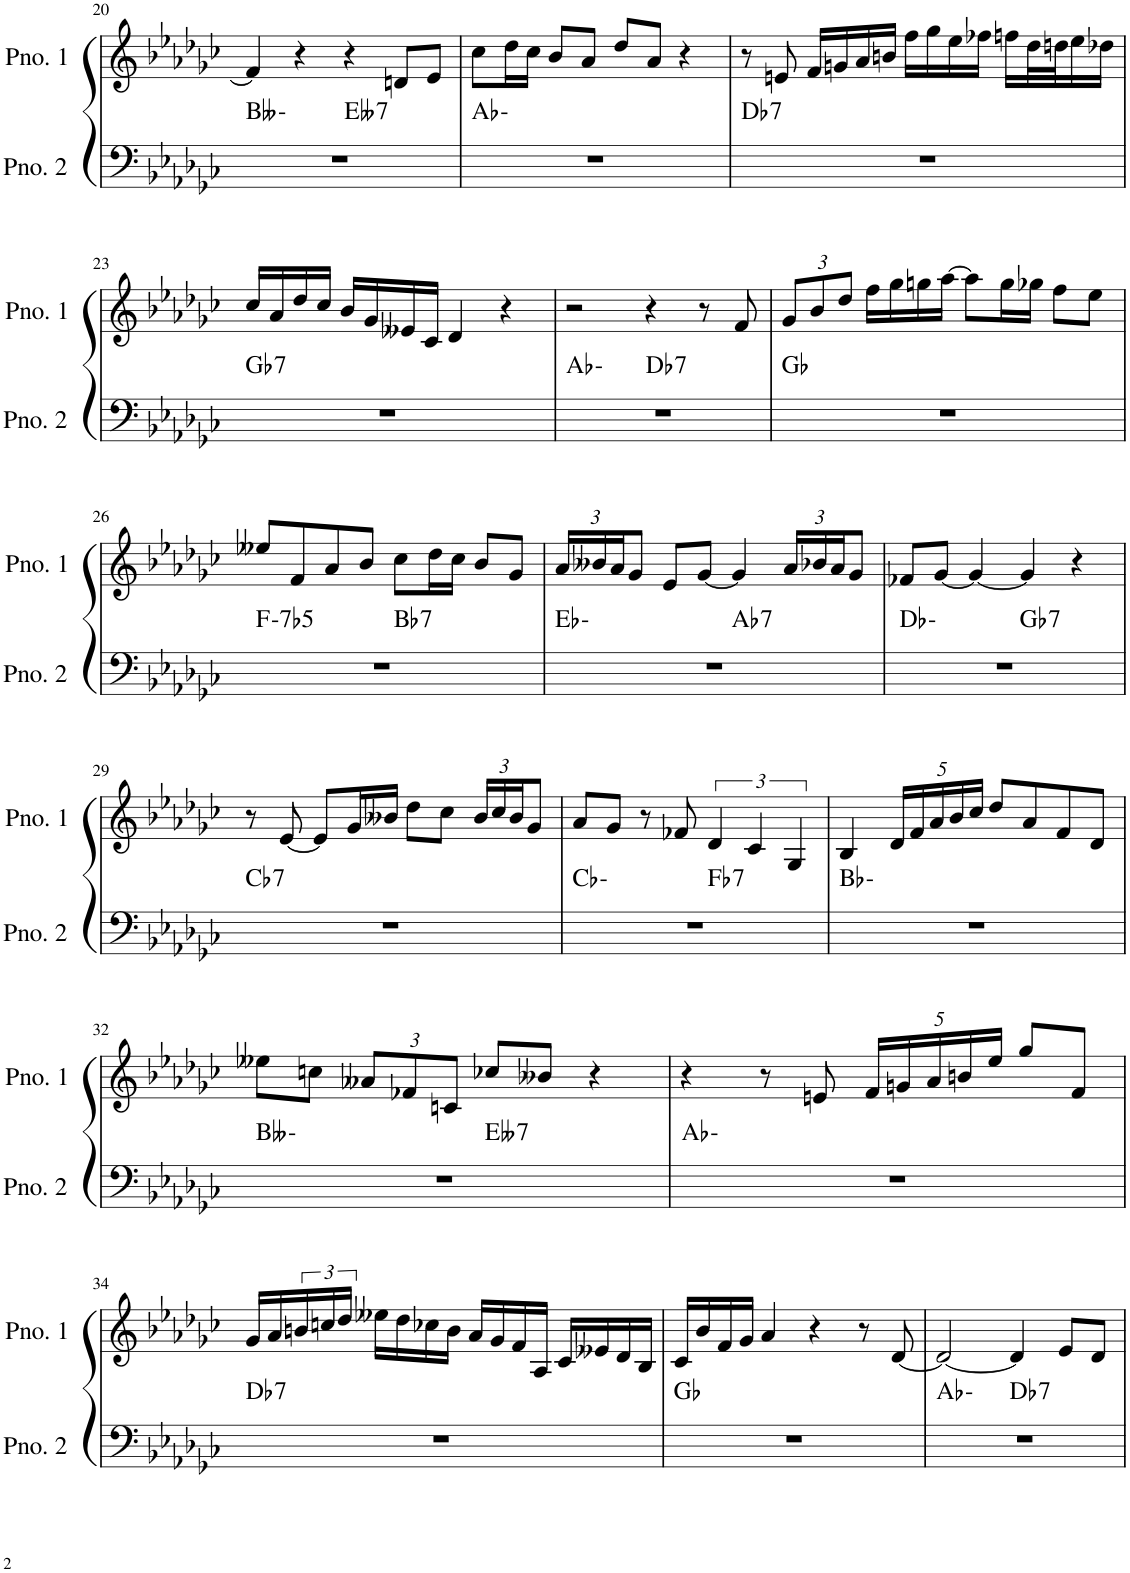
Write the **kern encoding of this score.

**kern	**harte	**kern
*part2	*part2	*part1
*staff2	*	*staff1
*I"ピアノ 2	*	*I"ピアノ 1
!!LO:PB:g=z
*clefF4	*	*clefG2
*k[b-e-a-d-g-c-]	*	*k[b-e-a-d-g-c-]
*M4/4	*	*M4/4
=20	=20	=20
*^	*	*
1r	2ryy	Bbb:min	4f-/]
.	.	.	4r
!	!	!LO:H:kt=7	!
.	2ryy	Ebb:7	4r
.	.	.	8dn/L
.	.	.	8e-/J
*v	*v	*	*
=21	=21	=21
1r	Ab:min	8cc-\L
.	.	16dd-\L
.	.	16cc-\JJ
.	.	8b-/L
.	.	8a-/J
.	.	8dd-/L
.	.	8a-/J
.	.	4r
=22	=22	=22
!	!LO:H:kt=7	!
1r	Db:7	8r
.	.	8en/
.	.	16f/LL
.	.	16gn/
.	.	16a-/
.	.	16bn/JJ
.	.	16ff\LL
.	.	16gg-\
.	.	16ee-\
.	.	16ff-X\JJ
.	.	16ffn\LL
.	.	32dd-\L
.	.	32ddn\J
.	.	16ee-\
.	.	16dd-X\JJ
!!LO:LB:g=z
=23	=23	=23
!	!LO:H:kt=7	!
1r	Gb:7	16cc-/LL
.	.	16a-/
.	.	16dd-/
.	.	16cc-/JJ
.	.	16b-/LL
.	.	16g-/
.	.	16e--X/
.	.	16c-/JJ
.	.	4d-/
.	.	4r
=24	=24	=24
*^	*	*
1r	2ryy	Ab:min	2r
!	!	!LO:H:kt=7	!
.	2ryy	Db:7	4r
.	.	.	8r
.	.	.	8f/
*v	*v	*	*
=25	=25	=25
*	*	*Xbrackettup
1r	Gb:maj	12g-/L
.	.	12b-/
.	.	12dd-/J
.	.	16ff\LL
.	.	16gg-\
.	.	16ggn\
.	.	[16aa-\JJ
.	.	8aa-\L]
.	.	16gg\L
.	.	16gg-X\JJ
.	.	8ff\L
.	.	8ee-\J
!!LO:LB:g=z
=26	=26	=26
!	!LO:H:kt=-7b5	!
*^	*	*
1r	2ryy	F:hdim7	8ee--X/L
.	.	.	8f/
.	.	.	8a-/
.	.	.	8b-/J
!	!	!LO:H:kt=7	!
.	2ryy	Bb:7	8cc-\L
.	.	.	16dd-\L
.	.	.	16cc-\JJ
.	.	.	8b-/L
.	.	.	8g-/J
=27	=27	=27	=27
1r	2ryy	Eb:min	24a-/LL
.	.	.	24b--X/
.	.	.	24a-/J
.	.	.	8g-/J
.	.	.	8e-/L
.	.	.	[8g-/J
!	!	!LO:H:kt=7	!
.	2ryy	Ab:7	4g-/]
.	.	.	24a-/LL
.	.	.	24b-X/
.	.	.	24a-/J
.	.	.	8g-/J
=28	=28	=28	=28
1r	2ryy	Db:min	8f-X/L
.	.	.	[8g-/J
.	.	.	4g-/_
!	!	!LO:H:kt=7	!
.	2ryy	Gb:7	4g-/]
.	.	.	4r
!!LO:LB:g=z
=29	=29	=29	=29
!	!	!LO:H:kt=7	!
*v	*v	*	*
1r	Cb:7	8r
.	.	[8e-/
.	.	8e-/L]
.	.	16g-/L
.	.	16b--X/JJ
.	.	8dd-\L
.	.	8cc-\J
.	.	24b--/LL
.	.	24cc-/
.	.	24b--/J
.	.	8g-/J
=30	=30	=30
*^	*	*
1r	2ryy	Cb:min	8a-/L
.	.	.	8g-/J
.	.	.	8r
.	.	.	8f-X/
*	*	*	*brackettup
!	!	!LO:H:kt=7	!
.	2ryy	Fb:7	6d-/
.	.	.	6c-/
.	.	.	6G-/
*v	*v	*	*
=31	=31	=31
1r	Bb:min	4B-/
*	*	*Xbrackettup
.	.	20d-/LL
.	.	20f/
.	.	20a-/
.	.	20b-/
.	.	20cc-/JJ
.	.	8dd-/L
.	.	8a-/
.	.	8f/
.	.	8d-/J
!!LO:LB:g=z
=32	=32	=32
*^	*	*
1r	2ryy	Bbb:min	8ee--X\L
.	.	.	8ccn\J
.	.	.	12a--X/L
.	.	.	12f-X/
.	.	.	12cn/J
!	!	!LO:H:kt=7	!
.	2ryy	Ebb:7	8cc-X/L
.	.	.	8b--X/J
.	.	.	4r
*v	*v	*	*
=33	=33	=33
1r	Ab:min	4r
.	.	8r
.	.	8en/
.	.	20f/LL
.	.	20gn/
.	.	20a-/
.	.	20bn/
.	.	20ee-/JJ
.	.	8gg-/L
.	.	8f/J
!!LO:LB:g=z
=34	=34	=34
!	!LO:H:kt=7	!
1r	Db:7	16g-/LL
.	.	16a-/
*	*	*brackettup
.	.	24bn/
.	.	24ccn/
.	.	24dd-/JJ
.	.	16ee--X\LL
.	.	16dd-\
.	.	16cc-X\
.	.	16b\JJ
.	.	16a-/LL
.	.	16g-/
.	.	16f/
.	.	16A-/JJ
.	.	16c-/LL
.	.	16e--X/
.	.	16d-/
.	.	16B-/JJ
=35	=35	=35
1r	Gb:maj	16c-/LL
.	.	16b-/
.	.	16f/
.	.	16g-/JJ
.	.	4a-/
.	.	4r
.	.	8r
.	.	[8d-/
=36	=36	=36
*^	*	*
1r	2ryy	Ab:min	2d-/_
!	!	!LO:H:kt=7	!
.	2ryy	Db:7	4d-/]
.	.	.	8e-/L
.	.	.	8d-/J
*v	*v	*	*
=	=	=
*-	*-	*-
